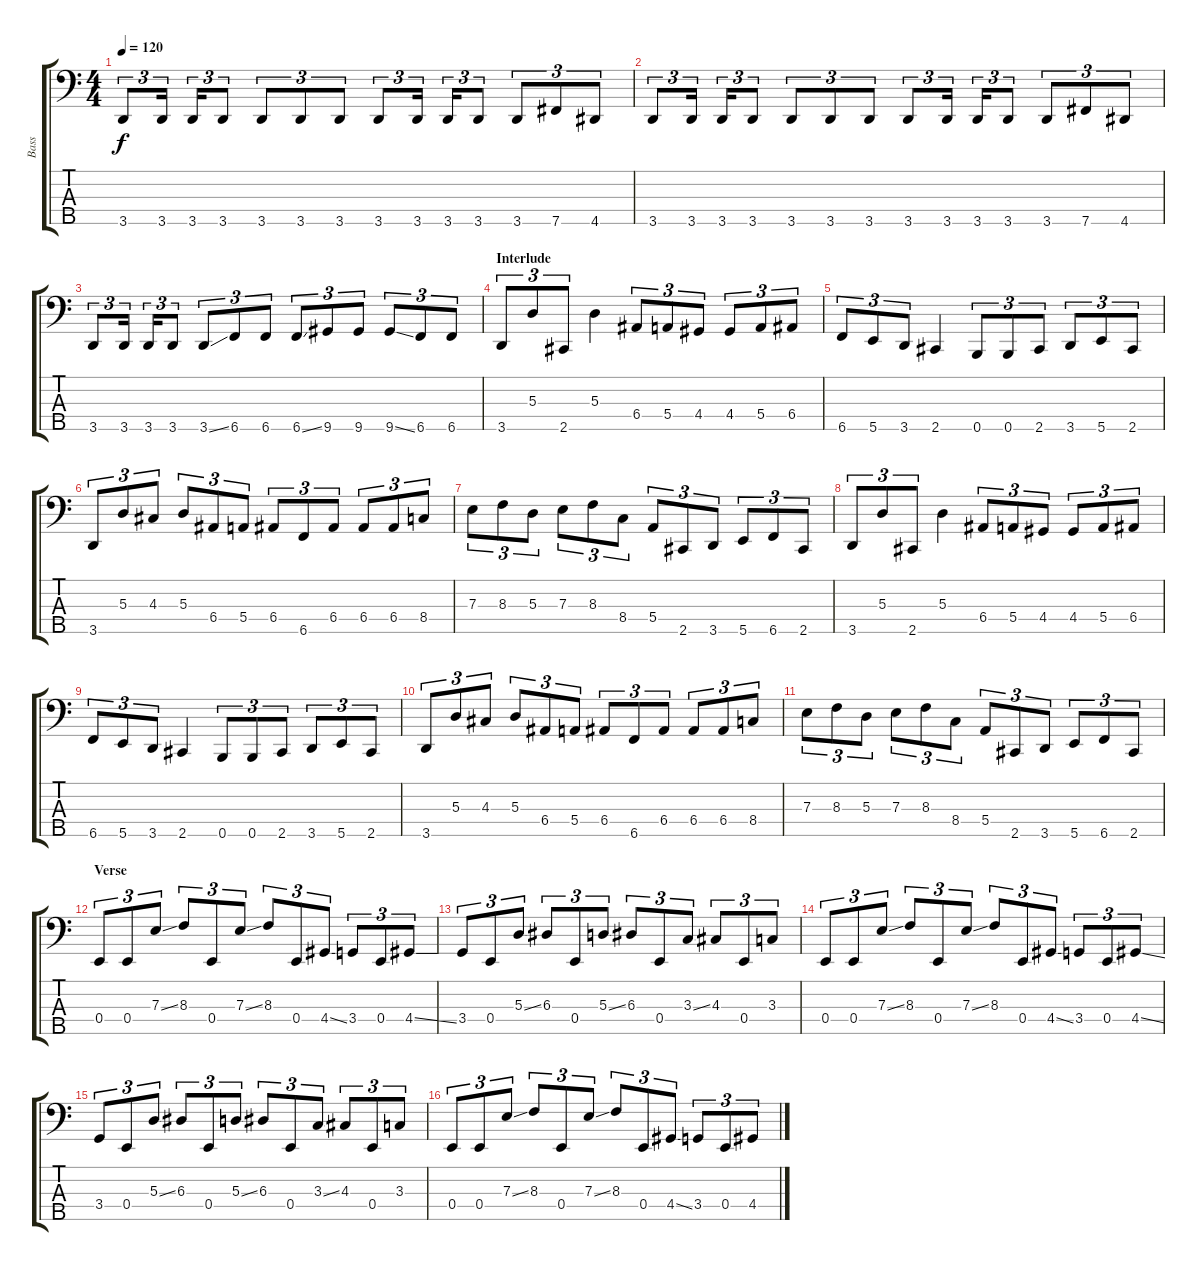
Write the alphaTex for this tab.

\track ("Bass" "Bass") {instrument electricbasspick}
\staff {score tabs}
\tuning (G2 D2 A1 E1 B0) {hide}
\ts (4 4)
\tempo 120
\clef f4
\ks c
3.5.8{tu (3 2) dy f} 3.5.16{tu (3 2)} 3.5.16{tu (3 2)} 3.5.8{tu (3 2)} 3.5.8{tu (3 2)} 3.5.8{tu (3 2)} 3.5.8{tu (3 2)} 3.5.8{tu (3 2)} 3.5.16{tu (3 2)} 3.5.16{tu (3 2)} 3.5.8{tu (3 2)} 3.5.8{tu (3 2)} 7.5.8{tu (3 2)} 4.5.8{tu (3 2)} |
3.5.8{tu (3 2)} 3.5.16{tu (3 2)} 3.5.16{tu (3 2)} 3.5.8{tu (3 2)} 3.5.8{tu (3 2)} 3.5.8{tu (3 2)} 3.5.8{tu (3 2)} 3.5.8{tu (3 2)} 3.5.16{tu (3 2)} 3.5.16{tu (3 2)} 3.5.8{tu (3 2)} 3.5.8{tu (3 2)} 7.5.8{tu (3 2)} 4.5.8{tu (3 2)} |
3.5.8{tu (3 2)} 3.5.16{tu (3 2)} 3.5.16{tu (3 2)} 3.5.8{tu (3 2)} 3.5{ss}.8{tu (3 2)} 6.5.8{tu (3 2)} 6.5.8{tu (3 2)} 6.5{ss}.8{tu (3 2)} 9.5.8{tu (3 2)} 9.5.8{tu (3 2)} 9.5{ss}.8{tu (3 2)} 6.5.8{tu (3 2)} 6.5.8{tu (3 2)} |
\section ("" "Interlude")
3.5.8{tu (3 2)} 5.3.8{tu (3 2)} 2.5.8{tu (3 2)} 5.3.4 6.4.8{tu (3 2)} 5.4.8{tu (3 2)} 4.4.8{tu (3 2)} 4.4.8{tu (3 2)} 5.4.8{tu (3 2)} 6.4.8{tu (3 2)} |
6.5.8{tu (3 2)} 5.5.8{tu (3 2)} 3.5.8{tu (3 2)} 2.5.4 0.5.8{tu (3 2)} 0.5.8{tu (3 2)} 2.5.8{tu (3 2)} 3.5.8{tu (3 2)} 5.5.8{tu (3 2)} 2.5.8{tu (3 2)} |
3.5.8{tu (3 2)} 5.3.8{tu (3 2)} 4.3.8{tu (3 2)} 5.3.8{tu (3 2)} 6.4.8{tu (3 2)} 5.4.8{tu (3 2)} 6.4.8{tu (3 2)} 6.5.8{tu (3 2)} 6.4.8{tu (3 2)} 6.4.8{tu (3 2)} 6.4.8{tu (3 2)} 8.4.8{tu (3 2)} |
7.3.8{tu (3 2)} 8.3.8{tu (3 2)} 5.3.8{tu (3 2)} 7.3.8{tu (3 2)} 8.3.8{tu (3 2)} 8.4.8{tu (3 2)} 5.4.8{tu (3 2)} 2.5.8{tu (3 2)} 3.5.8{tu (3 2)} 5.5.8{tu (3 2)} 6.5.8{tu (3 2)} 2.5.8{tu (3 2)} |
3.5.8{tu (3 2)} 5.3.8{tu (3 2)} 2.5.8{tu (3 2)} 5.3.4 6.4.8{tu (3 2)} 5.4.8{tu (3 2)} 4.4.8{tu (3 2)} 4.4.8{tu (3 2)} 5.4.8{tu (3 2)} 6.4.8{tu (3 2)} |
6.5.8{tu (3 2)} 5.5.8{tu (3 2)} 3.5.8{tu (3 2)} 2.5.4 0.5.8{tu (3 2)} 0.5.8{tu (3 2)} 2.5.8{tu (3 2)} 3.5.8{tu (3 2)} 5.5.8{tu (3 2)} 2.5.8{tu (3 2)} |
3.5.8{tu (3 2)} 5.3.8{tu (3 2)} 4.3.8{tu (3 2)} 5.3.8{tu (3 2)} 6.4.8{tu (3 2)} 5.4.8{tu (3 2)} 6.4.8{tu (3 2)} 6.5.8{tu (3 2)} 6.4.8{tu (3 2)} 6.4.8{tu (3 2)} 6.4.8{tu (3 2)} 8.4.8{tu (3 2)} |
7.3.8{tu (3 2)} 8.3.8{tu (3 2)} 5.3.8{tu (3 2)} 7.3.8{tu (3 2)} 8.3.8{tu (3 2)} 8.4.8{tu (3 2)} 5.4.8{tu (3 2)} 2.5.8{tu (3 2)} 3.5.8{tu (3 2)} 5.5.8{tu (3 2)} 6.5.8{tu (3 2)} 2.5.8{tu (3 2)} |
\section ("" "Verse")
0.4.8{tu (3 2)} 0.4.8{tu (3 2)} 7.3{ss}.8{tu (3 2)} 8.3.8{tu (3 2)} 0.4.8{tu (3 2)} 7.3{ss}.8{tu (3 2)} 8.3.8{tu (3 2)} 0.4.8{tu (3 2)} 4.4{ss}.8{tu (3 2)} 3.4.8{tu (3 2)} 0.4.8{tu (3 2)} 4.4{ss}.8{tu (3 2)} |
3.4.8{tu (3 2)} 0.4.8{tu (3 2)} 5.3{ss}.8{tu (3 2)} 6.3.8{tu (3 2)} 0.4.8{tu (3 2)} 5.3{ss}.8{tu (3 2)} 6.3.8{tu (3 2)} 0.4.8{tu (3 2)} 3.3{ss}.8{tu (3 2)} 4.3.8{tu (3 2)} 0.4.8{tu (3 2)} 3.3.8{tu (3 2)} |
0.4.8{tu (3 2)} 0.4.8{tu (3 2)} 7.3{ss}.8{tu (3 2)} 8.3.8{tu (3 2)} 0.4.8{tu (3 2)} 7.3{ss}.8{tu (3 2)} 8.3.8{tu (3 2)} 0.4.8{tu (3 2)} 4.4{ss}.8{tu (3 2)} 3.4.8{tu (3 2)} 0.4.8{tu (3 2)} 4.4{ss}.8{tu (3 2)} |
3.4.8{tu (3 2)} 0.4.8{tu (3 2)} 5.3{ss}.8{tu (3 2)} 6.3.8{tu (3 2)} 0.4.8{tu (3 2)} 5.3{ss}.8{tu (3 2)} 6.3.8{tu (3 2)} 0.4.8{tu (3 2)} 3.3{ss}.8{tu (3 2)} 4.3.8{tu (3 2)} 0.4.8{tu (3 2)} 3.3.8{tu (3 2)} |
0.4.8{tu (3 2)} 0.4.8{tu (3 2)} 7.3{ss}.8{tu (3 2)} 8.3.8{tu (3 2)} 0.4.8{tu (3 2)} 7.3{ss}.8{tu (3 2)} 8.3.8{tu (3 2)} 0.4.8{tu (3 2)} 4.4{ss}.8{tu (3 2)} 3.4.8{tu (3 2)} 0.4.8{tu (3 2)} 4.4{ss}.8{tu (3 2)}
